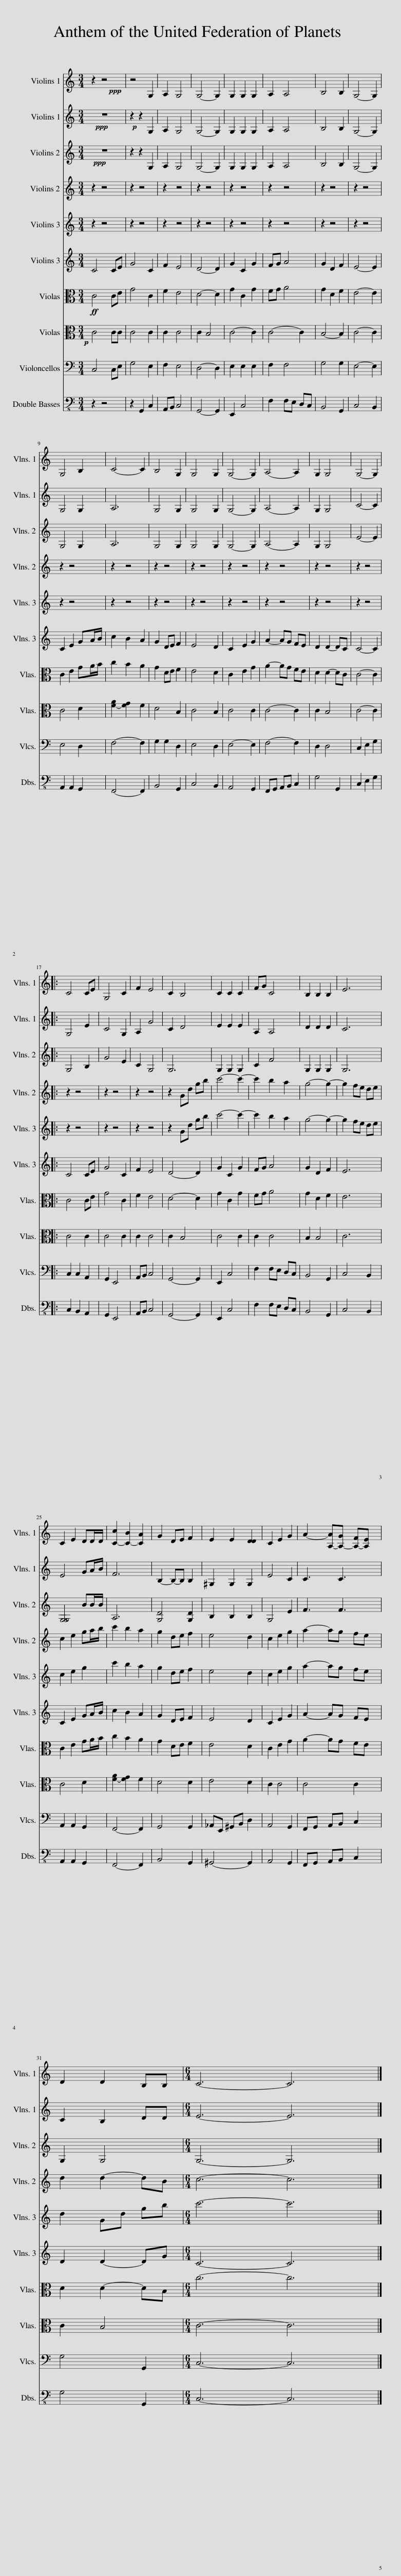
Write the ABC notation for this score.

X:1
%%score 1 2 ( 3 4 ) 5 6 7 8 9 10 11
L:1/8
Q:1/4=108
M:3/4
I:linebreak $
K:C
V:1 treble
V:2 treble
V:3 treble
V:4 treble
V:5 treble
V:6 treble
V:7 treble
V:8 alto
V:9 alto
V:10 bass
V:11 bass-8
V:1
 z2!ppp! z4 | z4 G,2 | A,2 G,4 | G,4- G,2 | G,2 G,2 G,2 | %5
 A,2 A,4 | B,4 B,2 | G,4- G,2 |$ G,4 B,2[Q:1/4=109] | C4- C2[Q:1/4=110][Q:1/4=109] | %10
[Q:1/4=108] B,4 G,2 | G,4 G,2[Q:1/4=107] | G,4- G,2[Q:1/4=108] | A,4- A,2 | G,2 G,4 | %15
 G,4- G,2 |:$ C4 CE | G,4 C2 | F2 E4 | C2 B,4 | %20
 C2 C2 C2 | FG C4 | B,2 B,2 B,2 | E6 |$ C2 E2 DD/D/ | %25
 [C-c]2 [C-B]2 [CA]2 | G2 DE F2 | E2 E2 [DD]2 | C2 E2 G2 | A2- [A,-A][A,-G] [A,-F][A,E][Q:1/4=106][Q:1/4=102][Q:1/4=96] |$ %30
 D2 D2 B,B,[Q:1/4=80] |[M:6/4] C6- C6 |] %32
V:2
!ppp! z6 |!p! z2 z2 G,2 | A,2 G,4 | G,4- G,2 | G,2 G,2 G,2 | %5
 A,2 A,4 | B,4 B,2 | G,4- G,2 |$ G,4 G,2 | A,6 | %10
 G,4 G,2 | G,4 G,2 | G,4- G,2 | A,4- A,2 | G,2 G,4 | %15
 C4- C2 |:$ G,4 E2 | C4 G,2 | A,2 G4 | C2 D4 | %20
 E2 E2 E2 | A,2 A,4 | D2 D2 D2 | C6 |$ E4 GA/B/ | %25
 F6 | B,2- B,-B, B,2 | ^G,2 G,2 G,2 | E4 C2 | C3 C3 |$ %30
 C2 B,2 DD |[M:6/4] E6- E6 |] %32
V:3
!ppp! z6 | z2 z2 G,2 | A,2 G,4 | G,4- G,2 | G,2 G,2 G,2 | %5
 A,2 A,4 | B,4 B,2 | G,4- G,2 |$ G,4 G,2 | A,6 | %10
 G,4 G,2 | G,4 G,2 | G,4- G,2 | A,4- A,2 | G,2 G,4 | %15
 E4- E2 |:$ G,4 B,2 | G4 E2 | C2 G,4 | G,6 | %20
 G,2 G,2 G,2 | C2 F4 | G,2 G,2 G,2 | G,6 |$ G,6 | %25
 A,6 | [G,D]4 [G,D]2 | B,2 B,2 B,2 | G,4 E2 | F3 F3 |$ %30
 G,2 G,4 |[M:6/4] G,6- G,6 |] %32
V:4
 x6 | x6 | x6 | x6 | x6 | %5
 x6 | x6 | x6 |$ x6 | x6 | %10
 x6 | x6 | x6 | x6 | x6 | %15
 x6 |:$ x6 | x6 | x6 | x6 | %20
 x6 | x6 | x6 | x6 |$ G,4 BB/B/ | %25
 x6 | x6 | x6 | x6 | x6 |$ %30
 x6 |[M:6/4] x12 |] %32
V:5
 z2 z4 | z2 z4 | z2 z4 | z2 z4 | z2 z4 | %5
 z2 z4 | z2 z4 | z2 z4 |$ z2 z4 | z2 z4 | %10
 z2 z4 | z2 z4 | z2 z4 | z2 z4 | z2 z4 | %15
 z2 z4 |:$ z2 z4 | z2 z4 | z2 z4 | z2 Gd gb | %20
 c'4- c'2- | c'2 b2 a2 | g4- g2- | g2 fe de |$ c2 e2 ga/b/ | %25
 c'2 b2 a2 | g2 de f2 | e4 d2 | c2 e2 g2 | a2- ag fe |$ %30
 d2 d2- dB |[M:6/4] c6- c6 |] %32
V:6
 z2 z4 | z2 z4 | z2 z4 | z2 z4 | z2 z4 | %5
 z2 z4 | z2 z4 | z2 z4 |$ z2 z4 | z2 z4 | %10
 z2 z4 | z2 z4 | z2 z4 | z2 z4 | z2 z4 | %15
 z2 z4 |:$ z2 z4 | z2 z4 | z2 z4 | z2 Gd gb | %20
 c'4- c'2- | c'2 b2 a2 | g4- g2- | g2 fe de |$ c2 e2 g2 | %25
 c'2 b2 a2 | g2 de f2 | e4 d2 | c2 e2 g2 | a2- ag fe |$ %30
 d2 Gd gb |[M:6/4] c'6- c'6 |] %32
V:7
 C4 CE | G4 C2 | F2 E4 | D4- D2 | G2 C2 G2 | %5
 FG A4 | G2 D2 F2 | E4- E2 |$ C2 E2 GA/B/ | c2 B2 A2 | %10
 G2 DE F2 | E4 D2 | C2 E2 G2 | A2- AG FE | D2 D2- DC | %15
 C4- C2 |:$ C4 CE | G4 C2 | F2 E4 | D4- D2 | %20
 G2 C2 G2 | FG A4 | G2 D2 F2 | E6 |$ C2 E2 GA/B/ | %25
 c2 B2 A2 | G2 DE F2 | E4 D2 | C2 E2 G2 | A2- AG FE |$ %30
 D2 D2- DG |[M:6/4] C6- C6 |] %32
V:8
!ff! C4 CE | G4 C2 | F2 E4 | D4- D2 | G2 C2 G2 | %5
 FG A4 | G2 D2 F2 | E4- E2 |$ C2 E2 GA/B/ | c2 B2 A2 | %10
 G2 DE F2 | E4 D2 | C2 E2 G2 | A2- AG FE | D2 D2- DC | %15
 C4- C2 |:$ C4 CE | G4 C2 | F2 E4 | D4- D2 | %20
 G2 C2 G2 | FG A4 | G2 D2 F2 | E6 |$ C2 E2 GA/B/ | %25
 c2 B2 A2 | G2 DE F2 | E4 D2 | C2 E2 G2 | A2- AG FE |$ %30
 D2 D2- DB, |[M:6/4] c6- c6 |] %32
V:9
!p! C4 CC | C4 C2 | C2 C4 | C2 B,4 | C4- C2 | %5
 C4- C2 | B,4- B,2 | C4- C2 |$ C4 D2 | [F-A]2 [FG]2 F2 | %10
 D4 B,2 | C4 B,2 | C4 C2 | C4- C2 | C2 B,4 | %15
 C4- C2 |:$ C4 C2 | C4 C2 | C2 C4 | C2 B,4 | %20
 C4 C2 | C2 C4 | B,2 B,4 | C6 |$ C4 D2 | %25
 [F-A]2 [FG]2 F2 | D4 D2 | E4 D2 | C2 C4 | C4 C2 |$ %30
 C2 B,4 |[M:6/4] C6- C6 |] %32
V:10
 C,4 C,E, | G,4 E,2 | F,2 E,4 | D,4- D,2 | E,2 E,2 E,2 | %5
 F,2 F,4 | G,4 G,2 | E,4- E,2 |$ E,4 D,2 | F,4- F,2 | %10
 G,2 G,2 D,2 | E,4 D,2 | E,4- E,2 | F,4- F,2 | D,2 D,4 | %15
 C,2 E,2 G,2 |:$ C,2 C,2 A,,2 | G,,2 E,,4 | A,,B,, C,4 | G,,4- G,,2 | %20
 E,,2 C,4 | F,2 F,E, D,C, | B,,4 G,,2 | C,4 B,,2 |$ A,,2 A,,2 G,,2 | %25
 F,,4- F,,2 | G,,4 G,,2 | _A,,E,, ^G,,B,, D,2 | A,,4 G,,2 | F,,G,, A,,B,, C,2 |$ %30
 G,4 G,,2 |[M:6/4] C,6- C,6 |] %32
V:11
 z2 z4 | z2 G,,2 C,2 | A,,B,, C,4 | G,,4- G,,2 | E,,2 C,4 | %5
 F,2 F,E, D,C, | B,,4 G,,2 | C,4 B,,2 |$ A,,2 A,,2 G,,2 | F,,4- F,,2 | %10
 B,,4 G,,2 | C,4 B,,2 | A,,4 G,,2 | F,,G,, A,,B,, C,2 | G,4 G,,2 | %15
 C,2 E,2 G,2 |:$ C,2 B,,2 A,,2 | G,,2 E,,4 | A,,B,, C,4 | G,,4- G,,2 | %20
 E,,2 C,4 | F,2 F,E, D,C, | B,,4 G,,2 | C,4 B,,2 |$ A,,2 A,,2 G,,2 | %25
 F,,4- F,,2 | B,,4 G,,2 | ^G,,4- G,,2 | A,,4 G,,2 | F,,G,, A,,B,, C,2 |$ %30
 G,4 G,,2 |[M:6/4] C,6- C,6 |] %32
